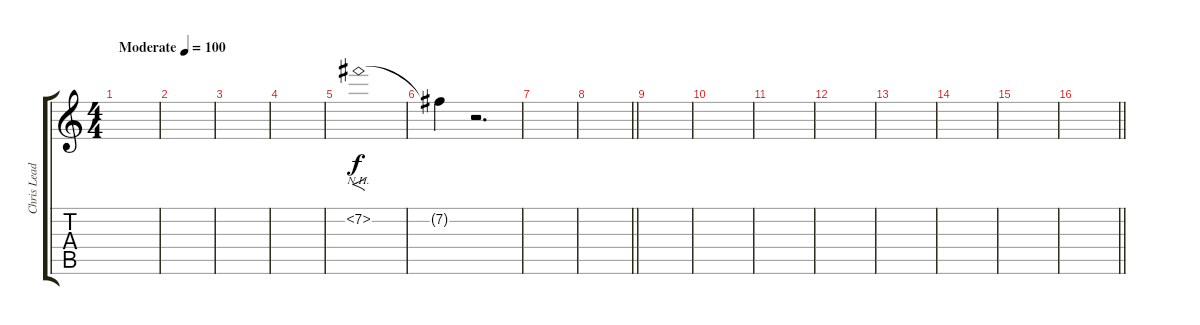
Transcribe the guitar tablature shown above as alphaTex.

\track ("Chris Lead" "Chris Lead") {instrument overdrivenguitar}
\staff {score tabs}
\tuning (E4 B3 G3 D3 A2 E2) {hide}
\ts (4 4)
\tempo (100 "Moderate")
\clef g2
\ks c
|
|
|
|
7.2{nh}.1{f} |
7.2{t}.4 r.2{d} |
|
\barLineRight lightlight
|
|
|
|
|
|
|
|
\barLineRight lightlight
